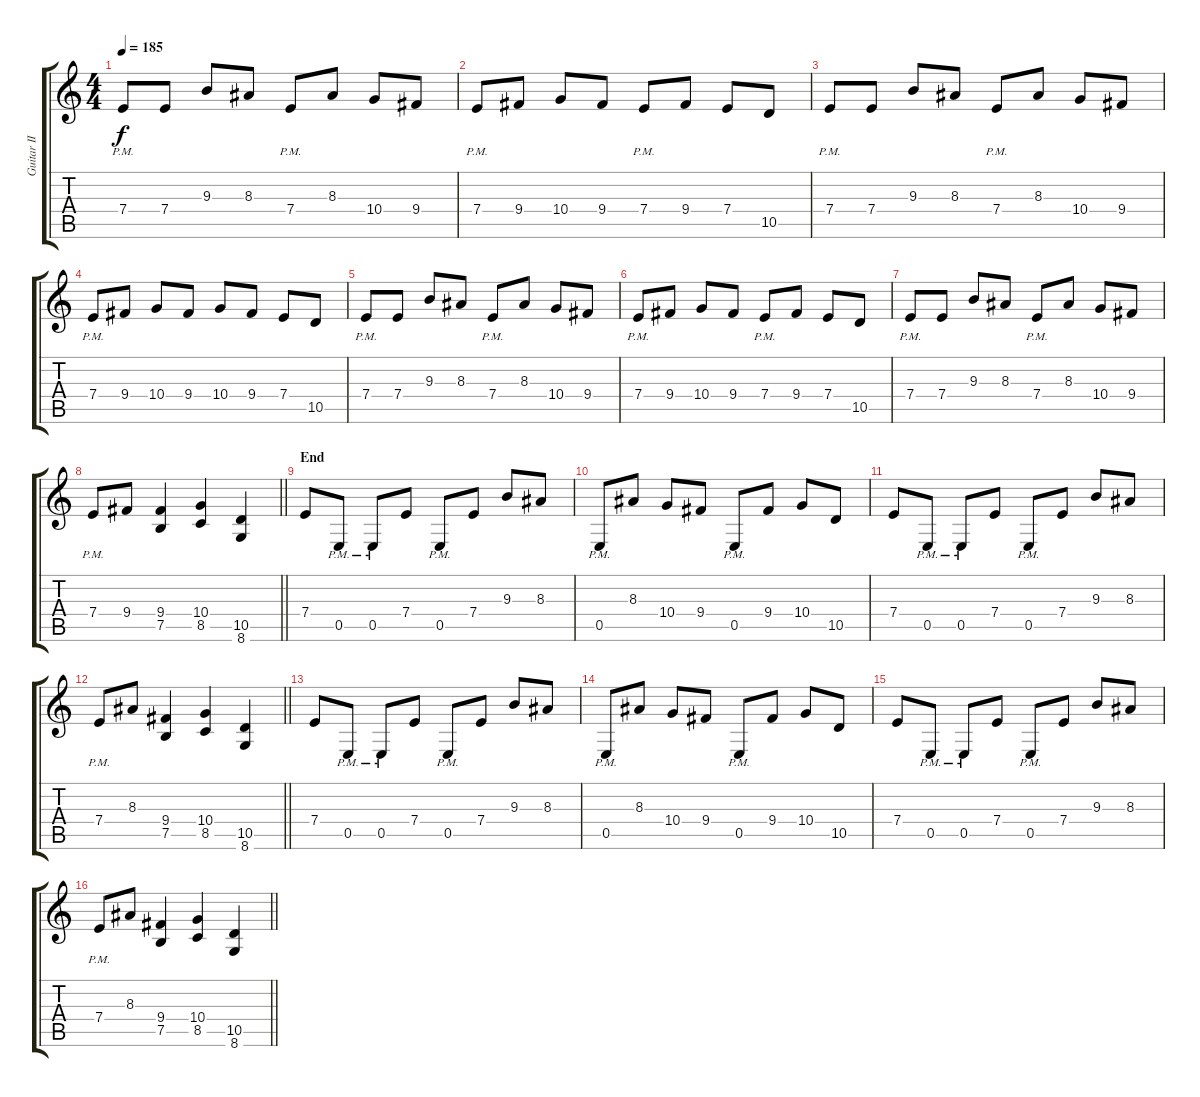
\track ("Guitar II" "Guitar II") {instrument distortionguitar}
\staff {score tabs}
\tuning (B3 Gb3 D3 A2 E2 B1) {hide}
\ts (4 4)
\section ("" "")
\tempo 185
\clef g2
\ks c
7.4{pm}.8{dy f} 7.4.8 9.3.8 8.3.8 7.4{pm}.8 8.3.8 10.4.8 9.4.8 |
7.4{pm}.8 9.4.8 10.4.8 9.4.8 7.4{pm}.8 9.4.8 7.4.8 10.5.8 |
7.4{pm}.8 7.4.8 9.3.8 8.3.8 7.4{pm}.8 8.3.8 10.4.8 9.4.8 |
7.4{pm}.8 9.4.8 10.4.8 9.4.8 10.4.8 9.4.8 7.4.8 10.5.8 |
7.4{pm}.8 7.4.8 9.3.8 8.3.8 7.4{pm}.8 8.3.8 10.4.8 9.4.8 |
7.4{pm}.8 9.4.8 10.4.8 9.4.8 7.4{pm}.8 9.4.8 7.4.8 10.5.8 |
7.4{pm}.8 7.4.8 9.3.8 8.3.8 7.4{pm}.8 8.3.8 10.4.8 9.4.8 |
\barLineRight lightlight
7.4{pm}.8 9.4.8 (9.4 7.5).4 (10.4 8.5).4 (10.5 8.6).4 |
\section ("" "End")
7.4.8 0.5{pm}.8 0.5{pm}.8 7.4.8 0.5{pm}.8 7.4.8 9.3.8 8.3.8 |
0.5{pm}.8 8.3.8 10.4.8 9.4.8 0.5{pm}.8 9.4.8 10.4.8 10.5.8 |
7.4.8 0.5{pm}.8 0.5{pm}.8 7.4.8 0.5{pm}.8 7.4.8 9.3.8 8.3.8 |
\barLineRight lightlight
7.4{pm}.8 8.3.8 (9.4 7.5).4 (10.4 8.5).4 (10.5 8.6).4 |
\section ("" "")
7.4.8 0.5{pm}.8 0.5{pm}.8 7.4.8 0.5{pm}.8 7.4.8 9.3.8 8.3.8 |
0.5{pm}.8 8.3.8 10.4.8 9.4.8 0.5{pm}.8 9.4.8 10.4.8 10.5.8 |
7.4.8 0.5{pm}.8 0.5{pm}.8 7.4.8 0.5{pm}.8 7.4.8 9.3.8 8.3.8 |
\barLineRight lightlight
7.4{pm}.8 8.3.8 (9.4 7.5).4 (10.4 8.5).4 (10.5 8.6).4
